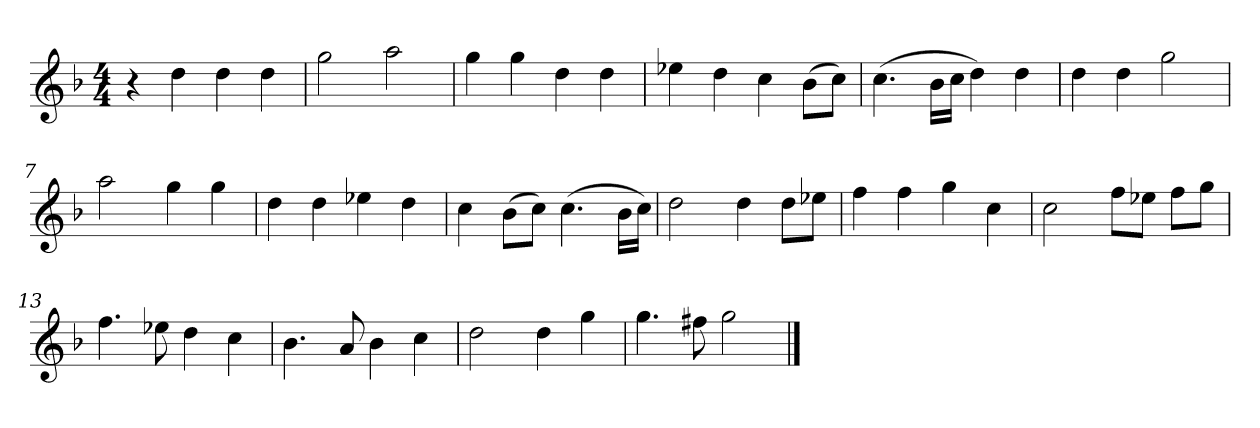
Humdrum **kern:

**kern
*part1
*staff1
*clefG2
*k[b-]
*G:dor
*M4/4
*MM120
=1
4r
4dd
4dd
4dd
=2
2gg
2aa
=3
4gg
4gg
4dd
4dd
=4
4ee-X
4dd
4cc
(8b-\L
8cc\J)
=5
(4.cc
16b-\LL
16cc\JJ
4dd)
4dd
=6
4dd
4dd
2gg
=7
2aa
4gg
4gg
=8
4dd
4dd
4ee-X
4dd
=9
4cc
(8b-\L
8cc\J)
(4.cc
16b-\LL
16cc\JJ)
=10
2dd
4dd
8dd\L
8ee-X\J
=11
4ff
4ff
4gg
4cc
=12
2cc
8ff\L
8ee-X\J
8ff\L
8gg\J
=13
4.ff
8ee-X
4dd
4cc
=14
4.b-
8a
4b-
4cc
=15
2dd
4dd
4gg
=16
4.gg
8ff#X
2gg
==
*-
